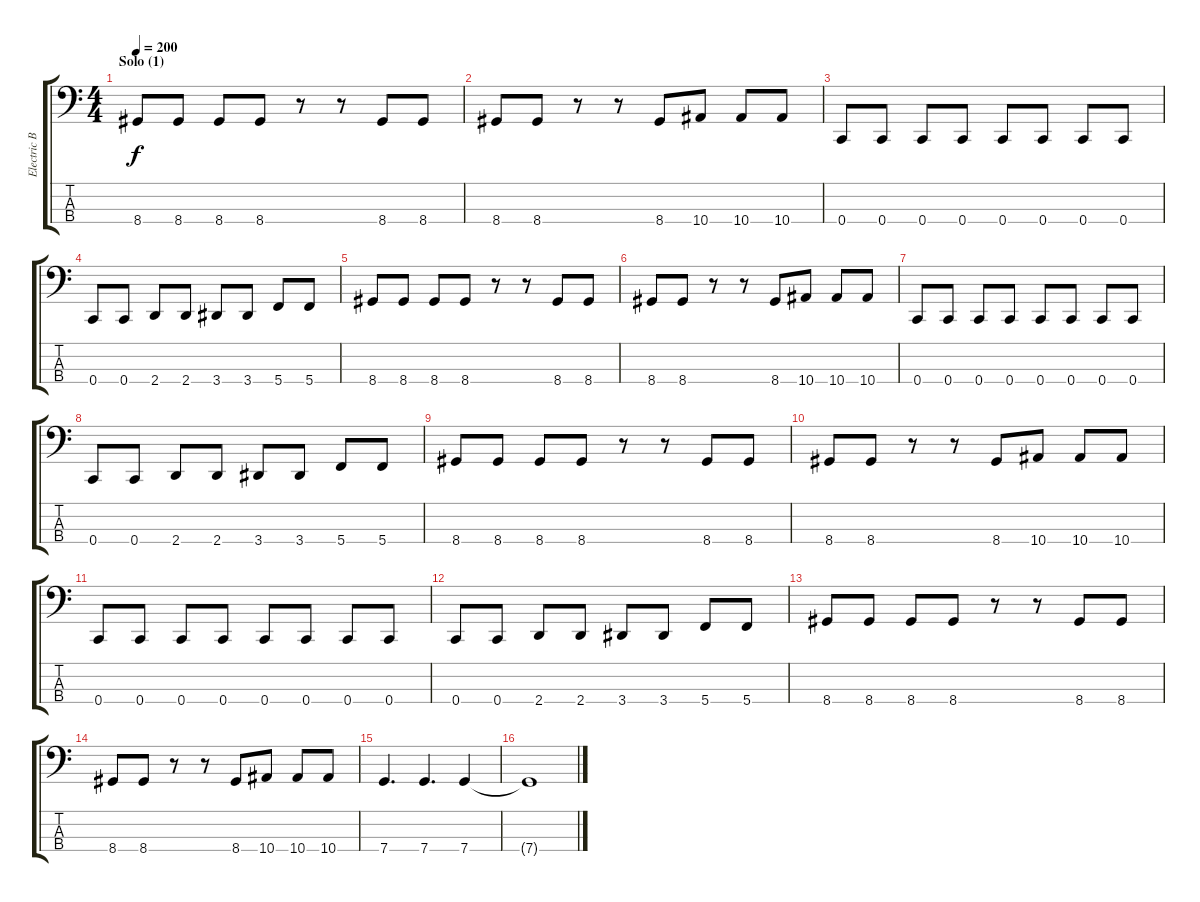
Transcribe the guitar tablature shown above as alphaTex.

\track ("Electric Bass" "Electric B") {instrument electricbassfinger}
\staff {score tabs}
\tuning (F2 C2 G1 C1) {hide}
\ts (4 4)
\section ("" "Solo (1)")
\tempo 200
\clef f4
\ks c
8.4.8{dy f} 8.4.8 8.4.8 8.4.8 r.8 r.8 8.4.8 8.4.8 |
8.4.8 8.4.8 r.8 r.8 8.4.8 10.4.8 10.4.8 10.4.8 |
0.4.8 0.4.8 0.4.8 0.4.8 0.4.8 0.4.8 0.4.8 0.4.8 |
0.4.8 0.4.8 2.4.8 2.4.8 3.4.8 3.4.8 5.4.8 5.4.8 |
8.4.8 8.4.8 8.4.8 8.4.8 r.8 r.8 8.4.8 8.4.8 |
8.4.8 8.4.8 r.8 r.8 8.4.8 10.4.8 10.4.8 10.4.8 |
0.4.8 0.4.8 0.4.8 0.4.8 0.4.8 0.4.8 0.4.8 0.4.8 |
0.4.8 0.4.8 2.4.8 2.4.8 3.4.8 3.4.8 5.4.8 5.4.8 |
8.4.8 8.4.8 8.4.8 8.4.8 r.8 r.8 8.4.8 8.4.8 |
8.4.8 8.4.8 r.8 r.8 8.4.8 10.4.8 10.4.8 10.4.8 |
0.4.8 0.4.8 0.4.8 0.4.8 0.4.8 0.4.8 0.4.8 0.4.8 |
0.4.8 0.4.8 2.4.8 2.4.8 3.4.8 3.4.8 5.4.8 5.4.8 |
8.4.8 8.4.8 8.4.8 8.4.8 r.8 r.8 8.4.8 8.4.8 |
8.4.8 8.4.8 r.8 r.8 8.4.8 10.4.8 10.4.8 10.4.8 |
7.4.4{d} 7.4.4{d} 7.4.4 |
7.4{t}.1
